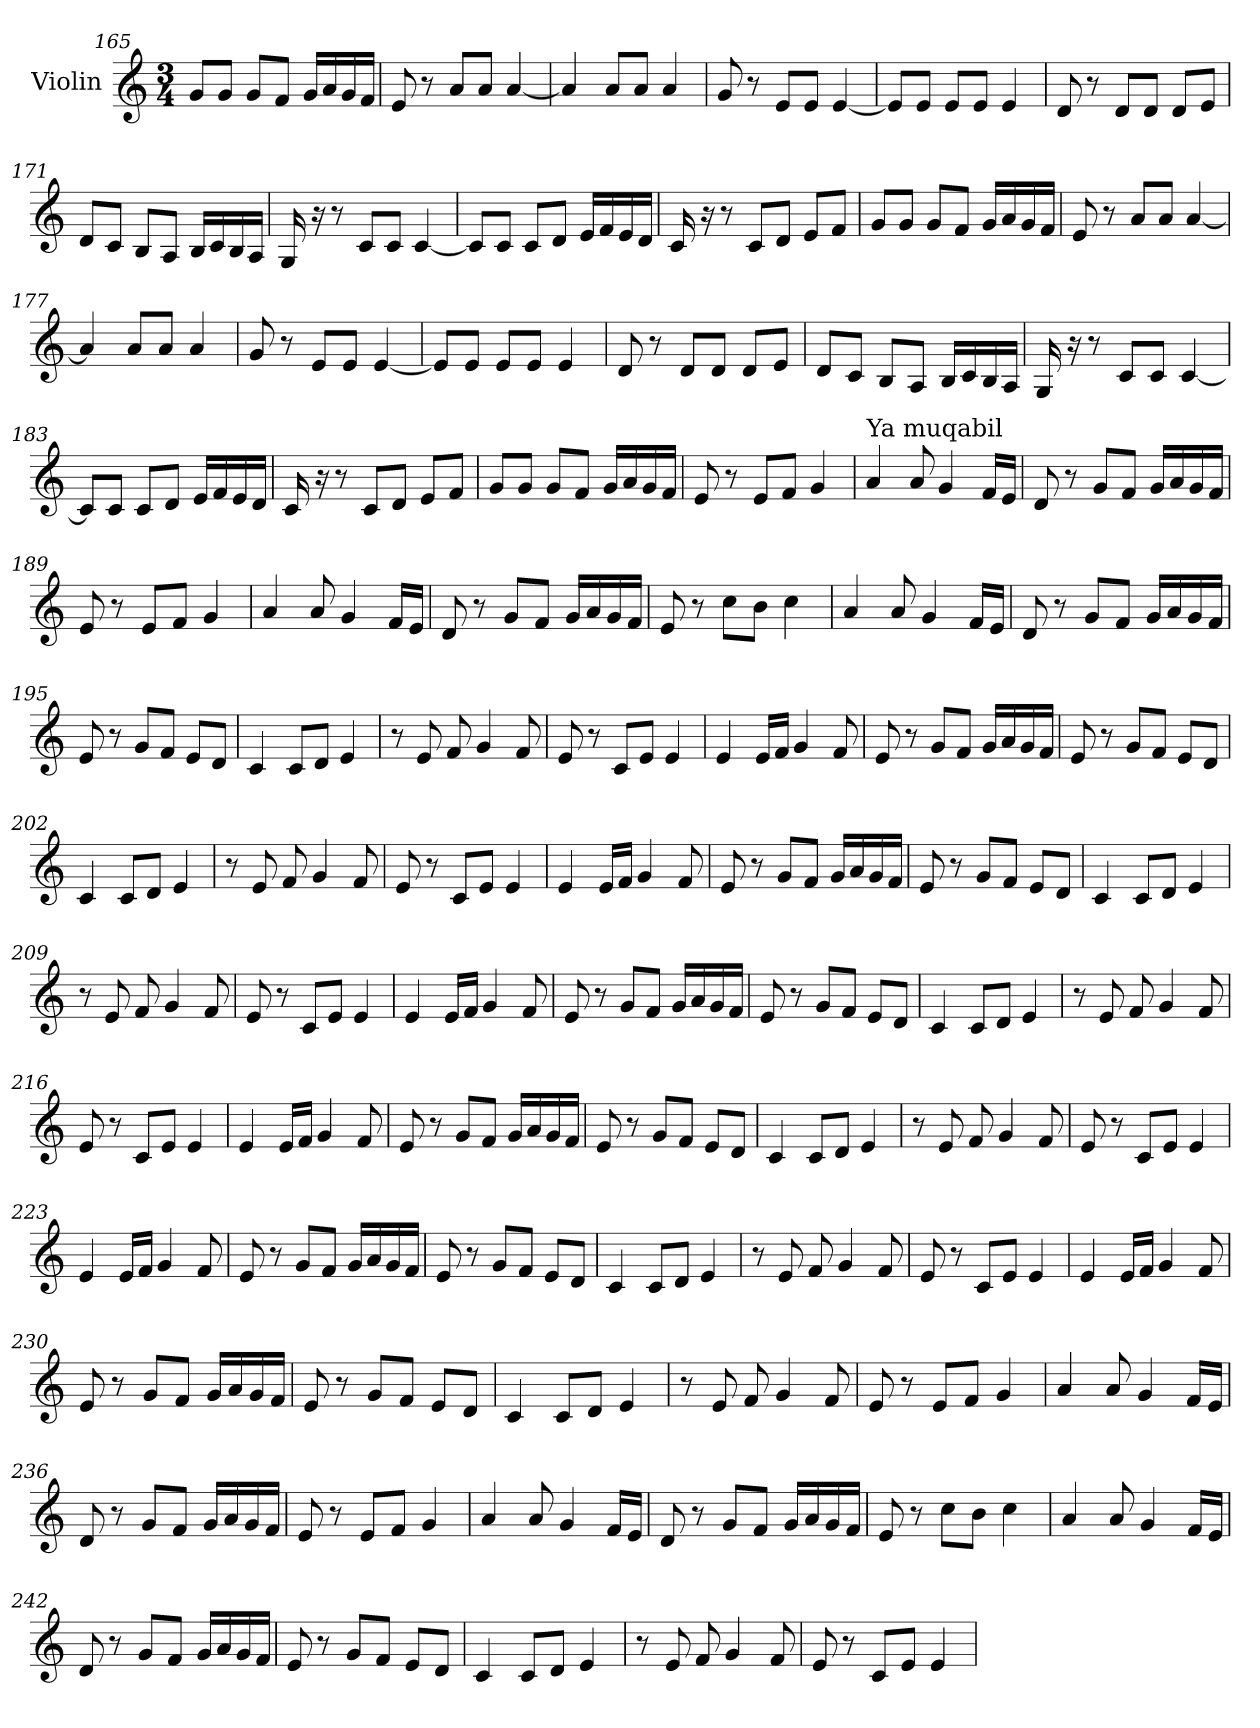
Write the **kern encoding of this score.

**kern
*part1
*staff1
*I"Violin
!!LO:LB:g=z
*clefG2
*k[]
*M3/4
=165
8g/L
8g/J
8g/L
8f/J
16g/LL
16a/
16g/
16f/JJ
=166
8e/
8r
8a/L
8a/J
[4a/
=167
4a/]
8a/L
8a/J
4a/
=168
8g/
8r
8e/L
8e/J
[4e/
=169
8e/L]
8e/J
8e/L
8e/J
4e/
=170
8d/
8r
8d/L
8d/J
8d/L
8e/J
!!LO:LB:g=z
=171
8d/L
8c/J
8B/L
8A/J
16B/LL
16c/
16B/
16A/JJ
=172
16G/
16r
8r
8c/L
8c/J
[4c/
=173
8c/L]
8c/J
8c/L
8d/J
16e/LL
16f/
16e/
16d/JJ
=174
16c/
16r
8r
8c/L
8d/J
8e/L
8f/J
=175
8g/L
8g/J
8g/L
8f/J
16g/LL
16a/
16g/
16f/JJ
!!LO:LB:g=z
=176
8e/
8r
8a/L
8a/J
[4a/
=177
4a/]
8a/L
8a/J
4a/
=178
8g/
8r
8e/L
8e/J
[4e/
=179
8e/L]
8e/J
8e/L
8e/J
4e/
=180
8d/
8r
8d/L
8d/J
8d/L
8e/J
=181
8d/L
8c/J
8B/L
8A/J
16B/LL
16c/
16B/
16A/JJ
!!LO:LB:g=z
=182
16G/
16r
8r
8c/L
8c/J
[4c/
=183
8c/L]
8c/J
8c/L
8d/J
16e/LL
16f/
16e/
16d/JJ
=184
16c/
16r
8r
8c/L
8d/J
8e/L
8f/J
=185
8g/L
8g/J
8g/L
8f/J
16g/LL
16a/
16g/
16f/JJ
=186
8e/
8r
8e/L
8f/J
4g/
!!LO:PB:g=z
=187
!LO:TX:a:t=Ya muqabil
4a/
8a/
4g/
16f/LL
16e/JJ
=188
8d/
8r
8g/L
8f/J
16g/LL
16a/
16g/
16f/JJ
=189
8e/
8r
8e/L
8f/J
4g/
=190
4a/
8a/
4g/
16f/LL
16e/JJ
=191
8d/
8r
8g/L
8f/J
16g/LL
16a/
16g/
16f/JJ
=192
8e/
8r
8cc\L
8b\J
4cc\
!!LO:LB:g=z
=193
4a/
8a/
4g/
16f/LL
16e/JJ
=194
8d/
8r
8g/L
8f/J
16g/LL
16a/
16g/
16f/JJ
=195
8e/
8r
8g/L
8f/J
8e/L
8d/J
=196
4c/
8c/L
8d/J
4e/
=197
8r
8e/
8f/
4g/
8f/
=198
8e/
8r
8c/L
8e/J
4e/
!!LO:LB:g=z
=199
4e/
16e/LL
16f/JJ
4g/
8f/
=200
8e/
8r
8g/L
8f/J
16g/LL
16a/
16g/
16f/JJ
=201
8e/
8r
8g/L
8f/J
8e/L
8d/J
=202
4c/
8c/L
8d/J
4e/
=203
8r
8e/
8f/
4g/
8f/
=204
8e/
8r
8c/L
8e/J
4e/
!!LO:LB:g=z
=205
4e/
16e/LL
16f/JJ
4g/
8f/
=206
8e/
8r
8g/L
8f/J
16g/LL
16a/
16g/
16f/JJ
=207
8e/
8r
8g/L
8f/J
8e/L
8d/J
=208
4c/
8c/L
8d/J
4e/
=209
8r
8e/
8f/
4g/
8f/
=210
8e/
8r
8c/L
8e/J
4e/
!!LO:LB:g=z
=211
4e/
16e/LL
16f/JJ
4g/
8f/
=212
8e/
8r
8g/L
8f/J
16g/LL
16a/
16g/
16f/JJ
=213
8e/
8r
8g/L
8f/J
8e/L
8d/J
=214
4c/
8c/L
8d/J
4e/
=215
8r
8e/
8f/
4g/
8f/
=216
8e/
8r
8c/L
8e/J
4e/
!!LO:LB:g=z
=217
4e/
16e/LL
16f/JJ
4g/
8f/
=218
8e/
8r
8g/L
8f/J
16g/LL
16a/
16g/
16f/JJ
=219
8e/
8r
8g/L
8f/J
8e/L
8d/J
=220
4c/
8c/L
8d/J
4e/
=221
8r
8e/
8f/
4g/
8f/
=222
8e/
8r
8c/L
8e/J
4e/
!!LO:LB:g=z
=223
4e/
16e/LL
16f/JJ
4g/
8f/
=224
8e/
8r
8g/L
8f/J
16g/LL
16a/
16g/
16f/JJ
=225
8e/
8r
8g/L
8f/J
8e/L
8d/J
=226
4c/
8c/L
8d/J
4e/
=227
8r
8e/
8f/
4g/
8f/
=228
8e/
8r
8c/L
8e/J
4e/
!!LO:LB:g=z
=229
4e/
16e/LL
16f/JJ
4g/
8f/
=230
8e/
8r
8g/L
8f/J
16g/LL
16a/
16g/
16f/JJ
=231
8e/
8r
8g/L
8f/J
8e/L
8d/J
=232
4c/
8c/L
8d/J
4e/
=233
8r
8e/
8f/
4g/
8f/
=234
8e/
8r
8e/L
8f/J
4g/
!!LO:PB:g=z
=235
4a/
8a/
4g/
16f/LL
16e/JJ
=236
8d/
8r
8g/L
8f/J
16g/LL
16a/
16g/
16f/JJ
=237
8e/
8r
8e/L
8f/J
4g/
=238
4a/
8a/
4g/
16f/LL
16e/JJ
=239
8d/
8r
8g/L
8f/J
16g/LL
16a/
16g/
16f/JJ
=240
8e/
8r
8cc\L
8b\J
4cc\
!!LO:LB:g=z
=241
4a/
8a/
4g/
16f/LL
16e/JJ
=242
8d/
8r
8g/L
8f/J
16g/LL
16a/
16g/
16f/JJ
=243
8e/
8r
8g/L
8f/J
8e/L
8d/J
=244
4c/
8c/L
8d/J
4e/
=245
8r
8e/
8f/
4g/
8f/
=246
8e/
8r
8c/L
8e/J
4e/
=
*-
